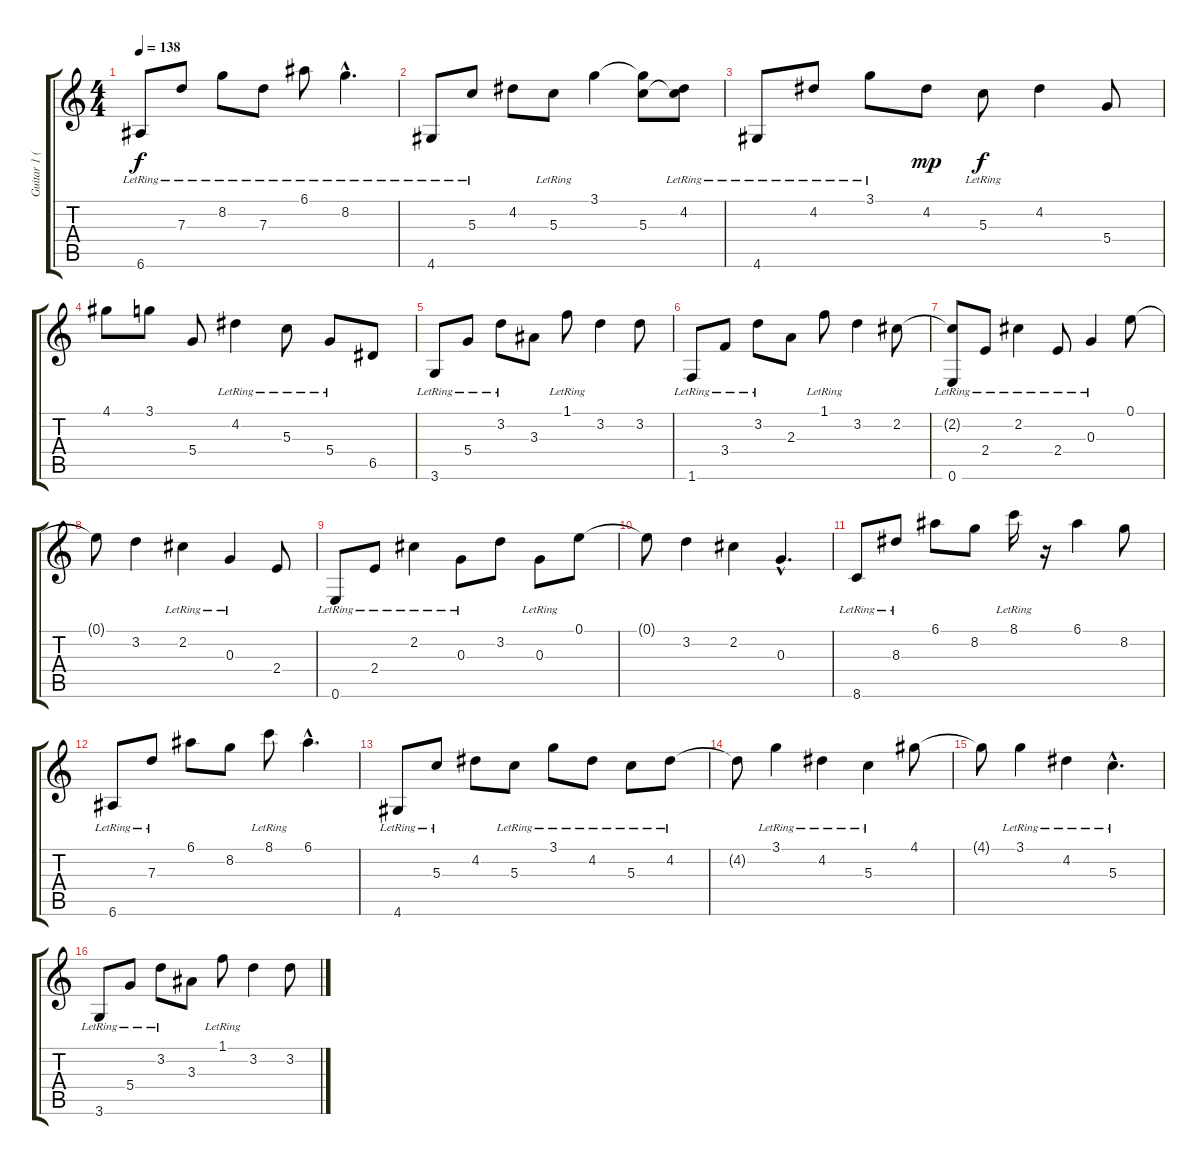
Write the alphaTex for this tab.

\track ("Guitar 1 (Lead)" "Guitar 1 (") {instrument electricguitarclean}
\staff {score tabs}
\tuning (E4 B3 G3 D3 A2 E2) {hide}
\ts (4 4)
\tempo 138
\clef g2
\ks c
6.6{lr}.8{dy f} 7.3{lr}.8 8.2{lr}.8 7.3{lr}.8 6.1{lr}.8 8.2{hac lr}.4{d} |
4.6{lr}.8 5.3{lr}.8 4.2.8 5.3{lr}.8 3.1.4 (3.1{t} 5.3).8 (4.2{lr} 5.3{t}).8 |
4.6{lr}.8 4.2{lr}.8 3.1{lr}.8 4.2.8{dy mp} 5.3{lr}.8{dy f} 4.2.4 5.4.8 |
4.1.8 3.1.8 5.4.8 4.2{lr}.4 5.3{lr}.8 5.4{lr}.8 6.5.8 |
3.6{lr}.8 5.4{lr}.8 3.2{lr}.8 3.3.8 1.1{lr}.8 3.2.4 3.2.8 |
1.6{lr}.8 3.4{lr}.8 3.2{lr}.8 2.3.8 1.1{lr}.8 3.2.4 2.2.8 |
(2.2{t} 0.6{lr}).8 2.4{lr}.8 2.2{lr}.4 2.4{lr}.8 0.3{lr}.4 0.1.8 |
0.1{t}.8 3.2.4 2.2{lr}.4 0.3{lr}.4 2.4.8 |
0.6{lr}.8 2.4{lr}.8 2.2{lr}.4 0.3{lr}.8 3.2.8 0.3{lr}.8 0.1.8 |
0.1{t}.8 3.2.4 2.2.4 0.3{hac}.4{d} |
8.6{lr}.8 8.3{lr}.8 6.1.8 8.2.8 8.1{lr}.16 r.16 6.1.4 8.2.8 |
6.6{lr}.8 7.3{lr}.8 6.1.8 8.2.8 8.1{lr}.8 6.1{hac}.4{d} |
4.6{lr}.8 5.3{lr}.8 4.2.8 5.3{lr}.8 3.1{lr}.8 4.2{lr}.8 5.3{lr}.8 4.2{lr}.8 |
4.2{t}.8 3.1{lr}.4 4.2{lr}.4 5.3{lr}.4 4.1.8 |
4.1{t}.8 3.1{lr}.4 4.2{lr}.4 5.3{hac lr}.4{d} |
3.6{lr}.8 5.4{lr}.8 3.2{lr}.8 3.3.8 1.1{lr}.8 3.2.4 3.2.8
